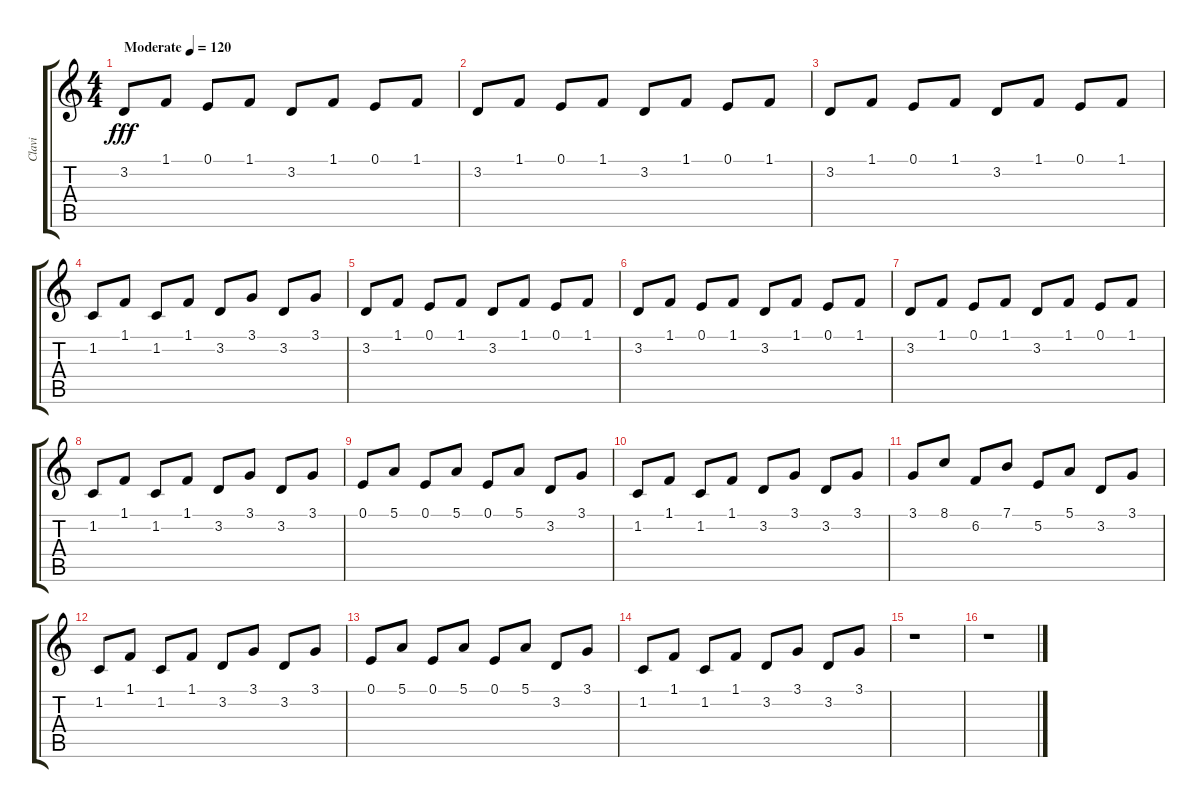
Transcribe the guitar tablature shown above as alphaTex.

\track ("Clavi" "Clavi") {instrument clavinet}
\staff {score tabs}
\tuning (E4 B3 G3 D3 A2 E2) {hide}
\ts (4 4)
\tempo (120 "Moderate")
\clef g2
\ks c
3.2.8{dy fff instrument clavinet} 1.1.8 0.1.8 1.1.8 3.2.8 1.1.8 0.1.8 1.1.8 |
3.2.8 1.1.8 0.1.8 1.1.8 3.2.8 1.1.8 0.1.8 1.1.8 |
3.2.8 1.1.8 0.1.8 1.1.8 3.2.8 1.1.8 0.1.8 1.1.8 |
1.2.8 1.1.8 1.2.8 1.1.8 3.2.8 3.1.8 3.2.8 3.1.8 |
3.2.8 1.1.8 0.1.8 1.1.8 3.2.8 1.1.8 0.1.8 1.1.8 |
3.2.8 1.1.8 0.1.8 1.1.8 3.2.8 1.1.8 0.1.8 1.1.8 |
3.2.8 1.1.8 0.1.8 1.1.8 3.2.8 1.1.8 0.1.8 1.1.8 |
1.2.8 1.1.8 1.2.8 1.1.8 3.2.8 3.1.8 3.2.8 3.1.8 |
0.1.8 5.1.8 0.1.8 5.1.8 0.1.8 5.1.8 3.2.8 3.1.8 |
1.2.8 1.1.8 1.2.8 1.1.8 3.2.8 3.1.8 3.2.8 3.1.8 |
3.1.8 8.1.8 6.2.8 7.1.8 5.2.8 5.1.8 3.2.8 3.1.8 |
1.2.8 1.1.8 1.2.8 1.1.8 3.2.8 3.1.8 3.2.8 3.1.8 |
0.1.8 5.1.8 0.1.8 5.1.8 0.1.8 5.1.8 3.2.8 3.1.8 |
1.2.8 1.1.8 1.2.8 1.1.8 3.2.8 3.1.8 3.2.8 3.1.8 |
r.1 |
r.1
